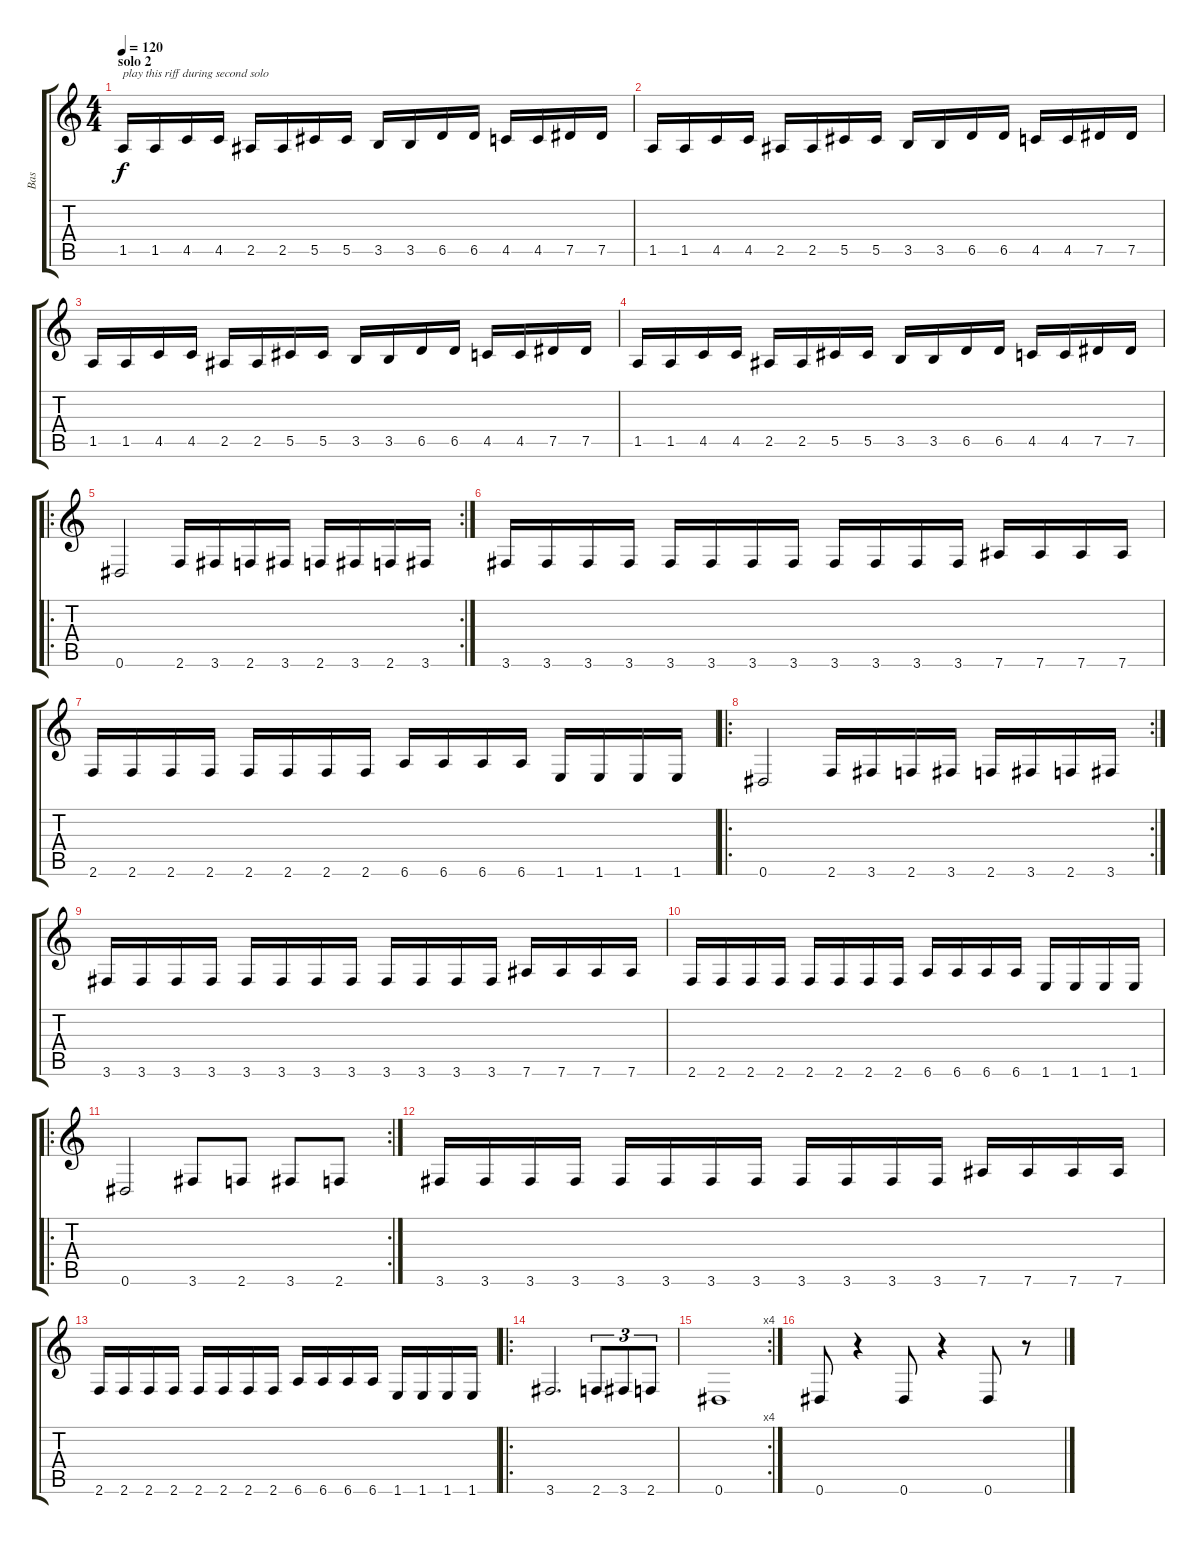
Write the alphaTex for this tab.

\track ("Bas" "Bas") {instrument electricbassfinger}
\staff {score tabs}
\tuning (Eb4 Bb3 Gb3 Db3 Ab2 Eb2) {hide}
\ts (4 4)
\section ("" "solo 2")
\tempo 120
\clef g2
\ks c
1.5.16{txt "play this riff during second solo" dy f} 1.5.16 4.5.16 4.5.16 2.5.16 2.5.16 5.5.16 5.5.16 3.5.16 3.5.16 6.5.16 6.5.16 4.5.16 4.5.16 7.5.16 7.5.16 |
1.5.16 1.5.16 4.5.16 4.5.16 2.5.16 2.5.16 5.5.16 5.5.16 3.5.16 3.5.16 6.5.16 6.5.16 4.5.16 4.5.16 7.5.16 7.5.16 |
1.5.16 1.5.16 4.5.16 4.5.16 2.5.16 2.5.16 5.5.16 5.5.16 3.5.16 3.5.16 6.5.16 6.5.16 4.5.16 4.5.16 7.5.16 7.5.16 |
1.5.16 1.5.16 4.5.16 4.5.16 2.5.16 2.5.16 5.5.16 5.5.16 3.5.16 3.5.16 6.5.16 6.5.16 4.5.16 4.5.16 7.5.16 7.5.16 |
\ro
\rc 2
0.6.2 2.6.16 3.6.16 2.6.16 3.6.16 2.6.16 3.6.16 2.6.16 3.6.16 |
3.6.16 3.6.16 3.6.16 3.6.16 3.6.16 3.6.16 3.6.16 3.6.16 3.6.16 3.6.16 3.6.16 3.6.16 7.6.16 7.6.16 7.6.16 7.6.16 |
2.6.16 2.6.16 2.6.16 2.6.16 2.6.16 2.6.16 2.6.16 2.6.16 6.6.16 6.6.16 6.6.16 6.6.16 1.6.16 1.6.16 1.6.16 1.6.16 |
\ro
\rc 2
0.6.2 2.6.16 3.6.16 2.6.16 3.6.16 2.6.16 3.6.16 2.6.16 3.6.16 |
3.6.16 3.6.16 3.6.16 3.6.16 3.6.16 3.6.16 3.6.16 3.6.16 3.6.16 3.6.16 3.6.16 3.6.16 7.6.16 7.6.16 7.6.16 7.6.16 |
2.6.16 2.6.16 2.6.16 2.6.16 2.6.16 2.6.16 2.6.16 2.6.16 6.6.16 6.6.16 6.6.16 6.6.16 1.6.16 1.6.16 1.6.16 1.6.16 |
\ro
\rc 2
0.6.2 3.6.8 2.6.8 3.6.8 2.6.8 |
3.6.16 3.6.16 3.6.16 3.6.16 3.6.16 3.6.16 3.6.16 3.6.16 3.6.16 3.6.16 3.6.16 3.6.16 7.6.16 7.6.16 7.6.16 7.6.16 |
2.6.16 2.6.16 2.6.16 2.6.16 2.6.16 2.6.16 2.6.16 2.6.16 6.6.16 6.6.16 6.6.16 6.6.16 1.6.16 1.6.16 1.6.16 1.6.16 |
\ro
3.6.2{d} 2.6.8{tu (3 2)} 3.6.8{tu (3 2)} 2.6.8{tu (3 2)} |
\rc 4
0.6.1 |
0.6.8 r.4 0.6.8 r.4 0.6.8 r.8
